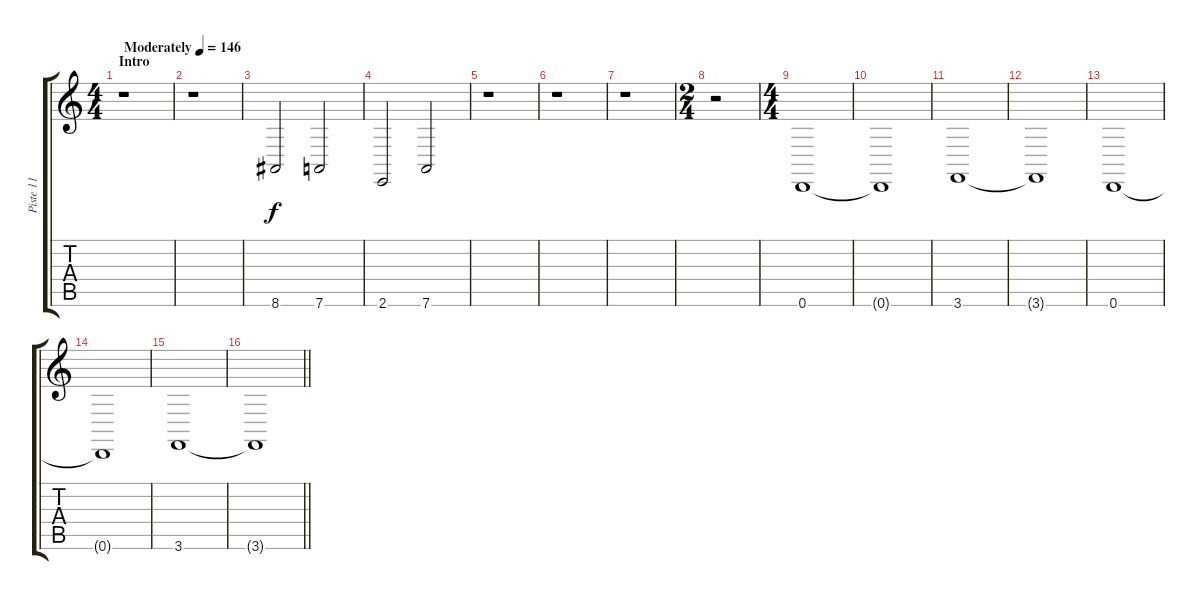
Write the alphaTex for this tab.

\track ("Piste 11" "Piste 11") {instrument clarinet}
\staff {score tabs}
\tuning (E4 B3 G3 D3 A2 D2) {hide}
\ts (4 4)
\section ("" "Intro")
\tempo (146 "Moderately")
\clef g2
\ks c
r.1{dy f instrument clarinet} |
r.1 |
8.6.2 7.6.2 |
2.6.2 7.6.2 |
r.1 |
r.1 |
r.1 |
\ts (2 4)
r.2 |
\ts (4 4)
0.6.1 |
0.6{t}.1 |
3.6.1 |
3.6{t}.1 |
0.6.1 |
0.6{t}.1 |
3.6.1 |
\barLineRight lightlight
3.6{t}.1
